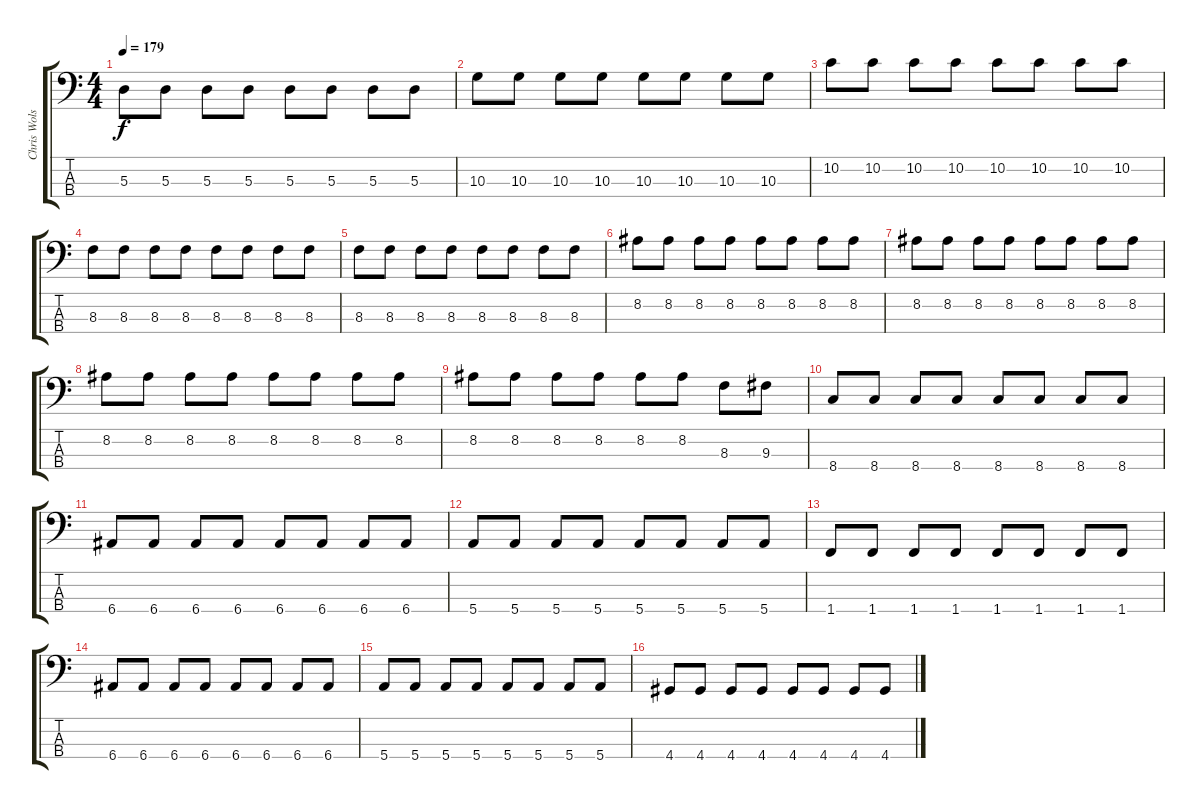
\track ("Chris Wolstenholme" "Chris Wols") {instrument electricbassfinger}
\staff {score tabs}
\tuning (G2 D2 A1 E1) {hide}
\ts (4 4)
\tempo 179
\clef f4
\ks c
5.3.8{dy f} 5.3.8 5.3.8 5.3.8 5.3.8 5.3.8 5.3.8 5.3.8 |
10.3.8 10.3.8 10.3.8 10.3.8 10.3.8 10.3.8 10.3.8 10.3.8 |
10.2.8 10.2.8 10.2.8 10.2.8 10.2.8 10.2.8 10.2.8 10.2.8 |
8.3.8 8.3.8 8.3.8 8.3.8 8.3.8 8.3.8 8.3.8 8.3.8 |
8.3.8 8.3.8 8.3.8 8.3.8 8.3.8 8.3.8 8.3.8 8.3.8 |
8.2.8 8.2.8 8.2.8 8.2.8 8.2.8 8.2.8 8.2.8 8.2.8 |
8.2.8 8.2.8 8.2.8 8.2.8 8.2.8 8.2.8 8.2.8 8.2.8 |
8.2.8 8.2.8 8.2.8 8.2.8 8.2.8 8.2.8 8.2.8 8.2.8 |
8.2.8 8.2.8 8.2.8 8.2.8 8.2.8 8.2.8 8.3.8 9.3.8 |
8.4.8 8.4.8 8.4.8 8.4.8 8.4.8 8.4.8 8.4.8 8.4.8 |
6.4.8 6.4.8 6.4.8 6.4.8 6.4.8 6.4.8 6.4.8 6.4.8 |
5.4.8 5.4.8 5.4.8 5.4.8 5.4.8 5.4.8 5.4.8 5.4.8 |
1.4.8 1.4.8 1.4.8 1.4.8 1.4.8 1.4.8 1.4.8 1.4.8 |
6.4.8 6.4.8 6.4.8 6.4.8 6.4.8 6.4.8 6.4.8 6.4.8 |
5.4.8 5.4.8 5.4.8 5.4.8 5.4.8 5.4.8 5.4.8 5.4.8 |
4.4.8 4.4.8 4.4.8 4.4.8 4.4.8 4.4.8 4.4.8 4.4.8
